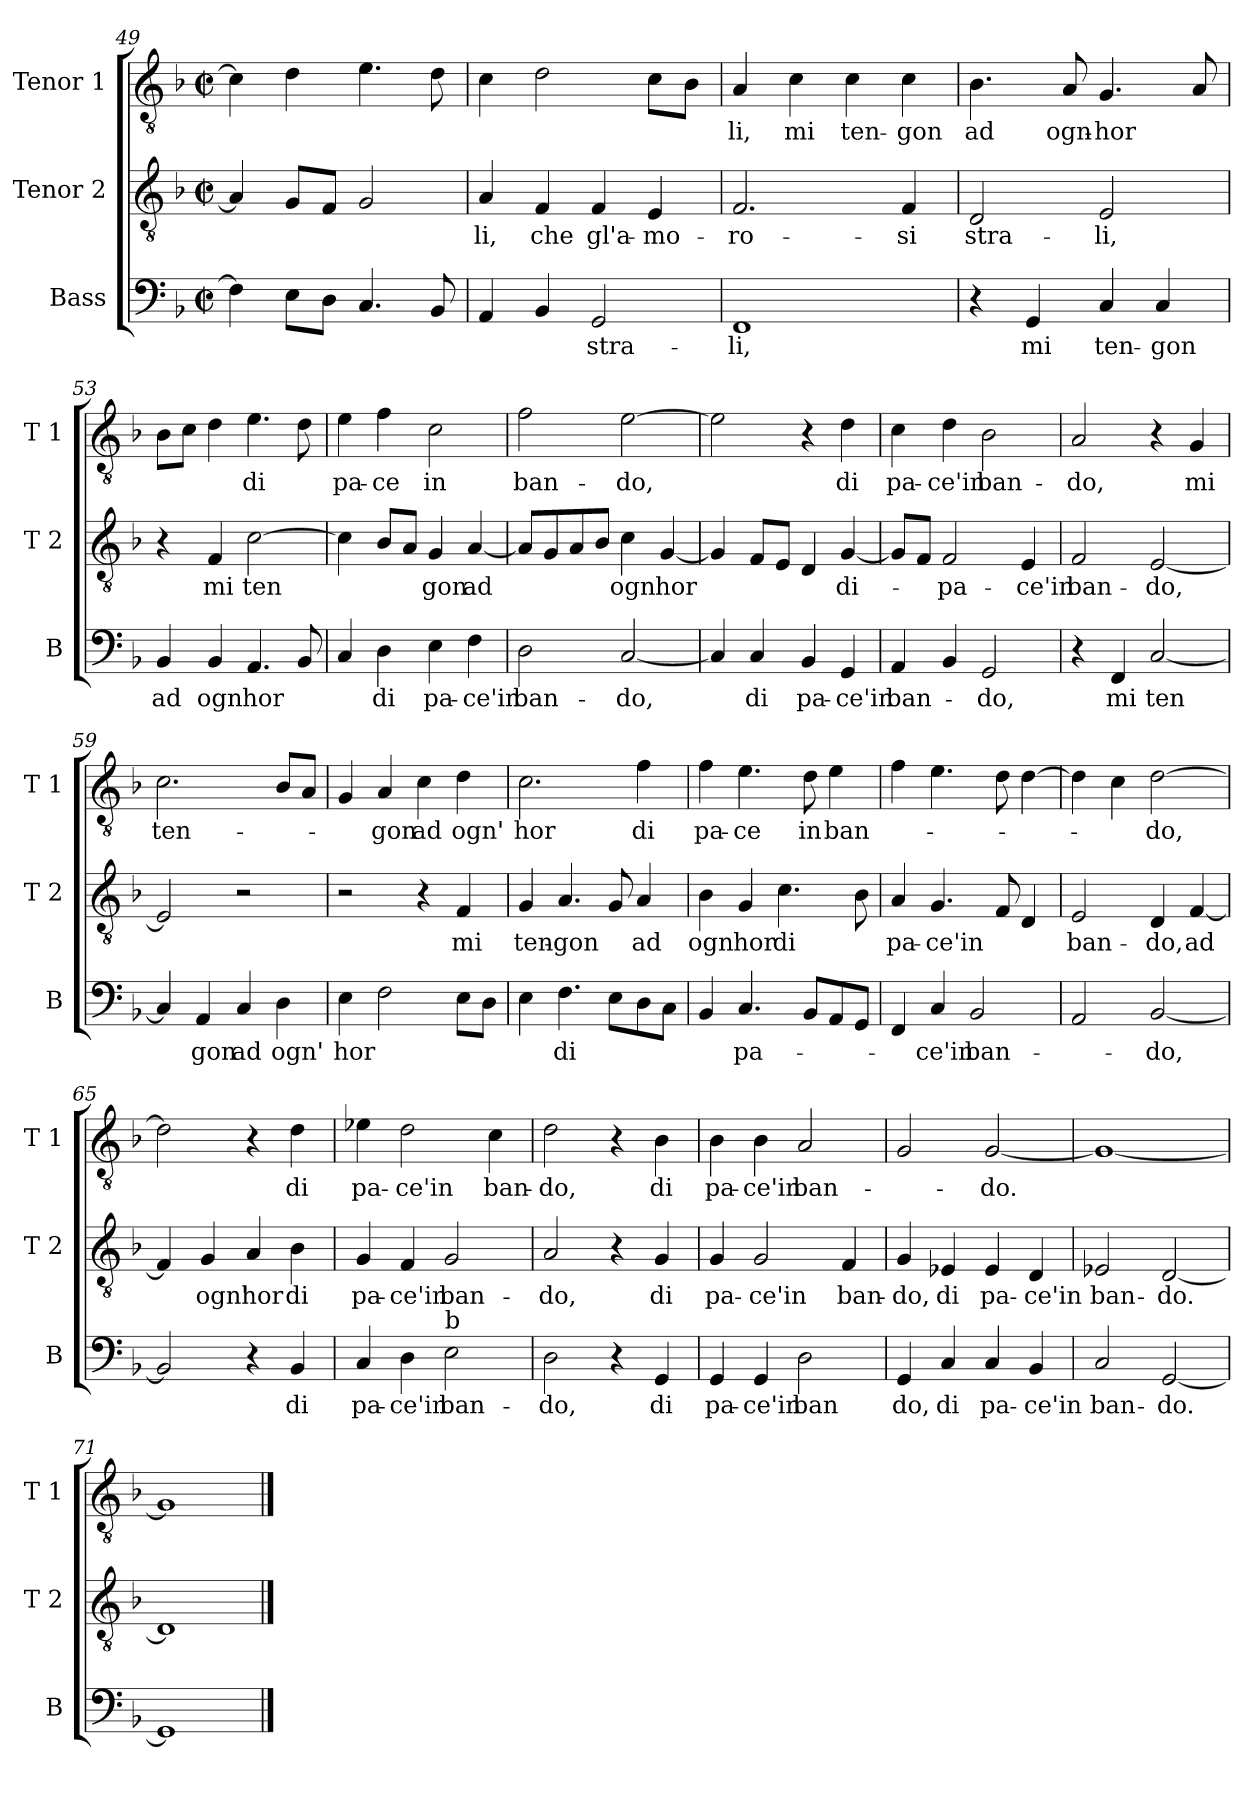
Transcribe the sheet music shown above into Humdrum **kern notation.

**kern	**text	**kern	**text	**kern	**text
*part3	*part3	*part2	*part2	*part1	*part1
*staff3	*staff3	*staff2	*staff2	*staff1	*staff1
*I"Bass	*	*I"Tenor 2	*	*I"Tenor 1	*
*I'B	*	*I'T 2	*	*I'T 1	*
*clefF4	*	*clefGv2	*	*clefGv2	*
*k[b-]	*	*k[b-]	*	*k[b-]	*
*F:	*	*F:	*	*F:	*
*M2/2	*	*M2/2	*	*M2/2	*
*met(c|)	*	*met(c|)	*	*met(c|)	*
=49	=49	=49	=49	=49	=49
4F\]	.	4A/]	.	4c\]	.
8E\L	.	8G/L	.	4d\	.
8D\J	.	8F/J	.	.	.
4.C/	.	2G/	.	4.e\	.
8BB-/	.	.	.	8d\	.
=50	=50	=50	=50	=50	=50
!	!	!	!LO:LY:b	!	!
4AA/	.	4A/	-li,	4c\	.
!	!	!	!LO:LY:b	!	!
4BB-/	.	4F/	che	2d\	.
!	!LO:LY:b	!	!LO:LY:b	!	!
2GG/	stra-	4F/	gl'a-	.	.
!	!	!	!LO:LY:b	!	!
.	.	4E/	-mo-	8c\L	.
.	.	.	.	8B-\J	.
!!LO:LB:g=z
=51	=51	=51	=51	=51	=51
!	!LO:LY:b	!	!LO:LY:b	!	!LO:LY:b
1FF	-li,	2.F/	-ro-	4A/	-li,
!	!	!	!	!	!LO:LY:b
.	.	.	.	4c\	mi
!	!	!	!	!	!LO:LY:b
.	.	.	.	4c\	ten-
!	!	!	!LO:LY:b	!	!LO:LY:b
.	.	4F/	-si	4c\	-gon
=52	=52	=52	=52	=52	=52
!	!	!	!LO:LY:b	!	!LO:LY:b
4r	.	2D/	stra-	4.B-\	ad
!	!LO:LY:b	!	!	!	!
4GG/	mi	.	.	.	.
!	!	!	!	!	!LO:LY:b
.	.	.	.	8A/	ogn-
!	!LO:LY:b	!	!LO:LY:b	!	!LO:LY:b
4C/	ten-	2E/	-li,	4.G/	-hor
!	!LO:LY:b	!	!	!	!
4C/	-gon	.	.	.	.
.	.	.	.	8A/	.
=53	=53	=53	=53	=53	=53
!	!LO:LY:b	!	!	!	!
4BB-/	ad	4r	.	8B-\L	.
.	.	.	.	8c\J	.
!	!LO:LY:b	!	!LO:LY:b	!	!
4BB-/	ogn'	4F/	mi	4d\	.
!	!LO:LY:b	!	!LO:LY:b	!	!LO:LY:b
4.AA/	hor	[2c\	ten	4.e\	di
8BB-/	.	.	.	8d\	.
=54	=54	=54	=54	=54	=54
!	!	!	!	!	!LO:LY:b
4C/	.	4c\]	.	4e\	pa-
!	!LO:LY:b	!	!	!	!LO:LY:b
4D\	di	8B-/L	.	4f\	-ce
.	.	8A/J	.	.	.
!	!LO:LY:b	!	!LO:LY:b	!	!LO:LY:b
4E\	pa-	4G/	gon	2c\	in
!	!LO:LY:b	!	!LO:LY:b	!	!
4F\	-ce'in	[4A/	ad	.	.
=55	=55	=55	=55	=55	=55
!	!LO:LY:b	!	!	!	!LO:LY:b
2D\	ban-	8A/L]	.	2f\	ban-
.	.	8G/	.	.	.
.	.	8A/	.	.	.
.	.	8B-/J	.	.	.
!	!LO:LY:b	!	!LO:LY:b	!	!LO:LY:b
[2C/	-do,	4c\	ogn'	[2e\	-do,
!	!	!	!LO:LY:b	!	!
.	.	[4G/	hor	.	.
!!LO:PB:g=z
=56	=56	=56	=56	=56	=56
4C/]	.	4G/]	.	2e\]	.
!	!LO:LY:b	!	!	!	!
4C/	di	8F/L	.	.	.
.	.	8E/J	.	.	.
!	!LO:LY:b	!	!	!	!
4BB-/	pa-	4D/	.	4r	.
!	!LO:LY:b	!	!LO:LY:b	!	!LO:LY:b
4GG/	-ce'in	[4G/	di-	4d\	di
=57	=57	=57	=57	=57	=57
!	!LO:LY:b	!	!	!	!LO:LY:b
4AA/	ban-	8G/L]	.	4c\	pa-
.	.	8F/J	.	.	.
!	!	!	!LO:LY:b	!	!LO:LY:b
4BB-/	.	2F/	-pa-	4d\	-ce'in
!	!LO:LY:b	!	!	!	!LO:LY:b
2GG/	-do,	.	.	2B-\	ban-
!	!	!	!LO:LY:b	!	!
.	.	4E/	-ce'in	.	.
=58	=58	=58	=58	=58	=58
!	!	!	!LO:LY:b	!	!LO:LY:b
4r	.	2F/	ban-	2A/	-do,
!	!LO:LY:b	!	!	!	!
4FF/	mi	.	.	.	.
!	!LO:LY:b	!	!LO:LY:b	!	!
[2C/	ten	[2E/	-do,	4r	.
!	!	!	!	!	!LO:LY:b
.	.	.	.	4G/	mi
=59	=59	=59	=59	=59	=59
!	!	!	!	!	!LO:LY:b
4C/]	.	2E/]	.	2.c\	ten-
!	!LO:LY:b	!	!	!	!
4AA/	gon	.	.	.	.
!	!LO:LY:b	!	!	!	!
4C/	ad	2r	.	.	.
!	!LO:LY:b	!	!	!	!
4D\	ogn'	.	.	8B-/L	.
.	.	.	.	8A/J	.
=60	=60	=60	=60	=60	=60
!	!LO:LY:b	!	!	!	!
4E\	hor	2r	.	4G/	.
!	!	!	!	!	!LO:LY:b
2F\	.	.	.	4A/	-gon
!	!	!	!	!	!LO:LY:b
.	.	4r	.	4c\	ad
!	!	!	!LO:LY:b	!	!LO:LY:b
8E\L	.	4F/	mi	4d\	ogn'
8D\J	.	.	.	.	.
!!LO:LB:g=z
=61	=61	=61	=61	=61	=61
!	!	!	!LO:LY:b	!	!LO:LY:b
4E\	.	4G/	ten-	2.c\	hor
!	!LO:LY:b	!	!LO:LY:b	!	!
4.F\	di	4.A/	-gon	.	.
8E\L	.	8G/	.	.	.
!	!	!	!LO:LY:b	!	!LO:LY:b
8D\	.	4A/	ad	4f\	di
8C\J	.	.	.	.	.
=62	=62	=62	=62	=62	=62
!	!	!	!LO:LY:b	!	!LO:LY:b
4BB-/	.	4B-\	ogn'	4f\	pa-
!	!LO:LY:b	!	!LO:LY:b	!	!LO:LY:b
4.C/	pa-	4G/	hor	4.e\	-ce
!	!	!	!LO:LY:b	!	!
.	.	4.c\	di	.	.
!	!	!	!	!	!LO:LY:b
8BB-/L	.	.	.	8d\	in
!	!	!	!	!	!LO:LY:b
8AA/	.	.	.	4e\	ban-
8GG/J	.	8B-\	.	.	.
=63	=63	=63	=63	=63	=63
!	!	!	!LO:LY:b	!	!
4FF/	.	4A/	pa-	4f\	.
!	!LO:LY:b	!	!LO:LY:b	!	!
4C/	-ce'in	4.G/	-ce'in	4.e\	.
!	!LO:LY:b	!	!	!	!
2BB-/	ban-	.	.	.	.
.	.	8F/	.	8d\	.
.	.	4D/	.	[4d\	.
=64	=64	=64	=64	=64	=64
!	!	!	!LO:LY:b	!	!
2AA/	.	2E/	ban-	4d\]	.
.	.	.	.	4c\	.
!	!LO:LY:b	!	!LO:LY:b	!	!LO:LY:b
[2BB-/	-do,	4D/	-do,	[2d\	-do,
!	!	!	!LO:LY:b	!	!
.	.	[4F/	ad	.	.
=65	=65	=65	=65	=65	=65
2BB-/]	.	4F/]	.	2d\]	.
!	!	!	!LO:LY:b	!	!
.	.	4G/	ogn'	.	.
!	!	!	!LO:LY:b	!	!
4r	.	4A/	hor	4r	.
!	!LO:LY:b	!	!LO:LY:b	!	!LO:LY:b
4BB-/	di	4B-\	di	4d\	di
!!LO:LB:g=z
=66	=66	=66	=66	=66	=66
!	!LO:LY:b	!	!LO:LY:b	!	!LO:LY:b
4C/	pa-	4G/	pa-	4e-X\	pa-
!	!LO:LY:b	!	!LO:LY:b	!	!LO:LY:b
4D\	-ce'in	4F/	-ce'in	2d\	-ce'in
!LO:TX:a:t=b	!	!	!	!	!
!	!LO:LY:b	!	!LO:LY:b	!	!
2E\	ban-	2G/	ban-	.	.
!	!	!	!	!	!LO:LY:b
.	.	.	.	4c\	ban-
=67	=67	=67	=67	=67	=67
!	!LO:LY:b	!	!LO:LY:b	!	!LO:LY:b
2D\	-do,	2A/	-do,	2d\	-do,
4r	.	4r	.	4r	.
!	!LO:LY:b	!	!LO:LY:b	!	!LO:LY:b
4GG/	di	4G/	di	4B-\	di
=68	=68	=68	=68	=68	=68
!	!LO:LY:b	!	!LO:LY:b	!	!LO:LY:b
4GG/	pa-	4G/	pa-	4B-\	pa-
!	!LO:LY:b	!	!LO:LY:b	!	!LO:LY:b
4GG/	-ce'in	2G/	-ce'in	4B-\	-ce'in
!	!LO:LY:b	!	!	!	!LO:LY:b
2D\	ban	.	.	2A/	ban-
!	!	!	!LO:LY:b	!	!
.	.	4F/	ban-	.	.
=69	=69	=69	=69	=69	=69
!	!LO:LY:b	!	!LO:LY:b	!	!
4GG/	do,	4G/	-do,	2G/	.
!	!LO:LY:b	!	!LO:LY:b	!	!
4C/	di	4E-X/	di	.	.
!	!LO:LY:b	!	!LO:LY:b	!	!LO:LY:b
4C/	pa-	4E-/	pa-	[2G/	-do.
!	!LO:LY:b	!	!LO:LY:b	!	!
4BB-/	-ce'in	4D/	-ce'in	.	.
=70	=70	=70	=70	=70	=70
!	!LO:LY:b	!	!LO:LY:b	!	!
2C/	ban-	2E-X/	ban-	1G_	.
!	!LO:LY:b	!	!LO:LY:b	!	!
[2GG/	-do.	[2D/	-do.	.	.
=71	=71	=71	=71	=71	=71
1GG]	.	1D]	.	1G]	.
==	==	==	==	==	==
*-	*-	*-	*-	*-	*-
